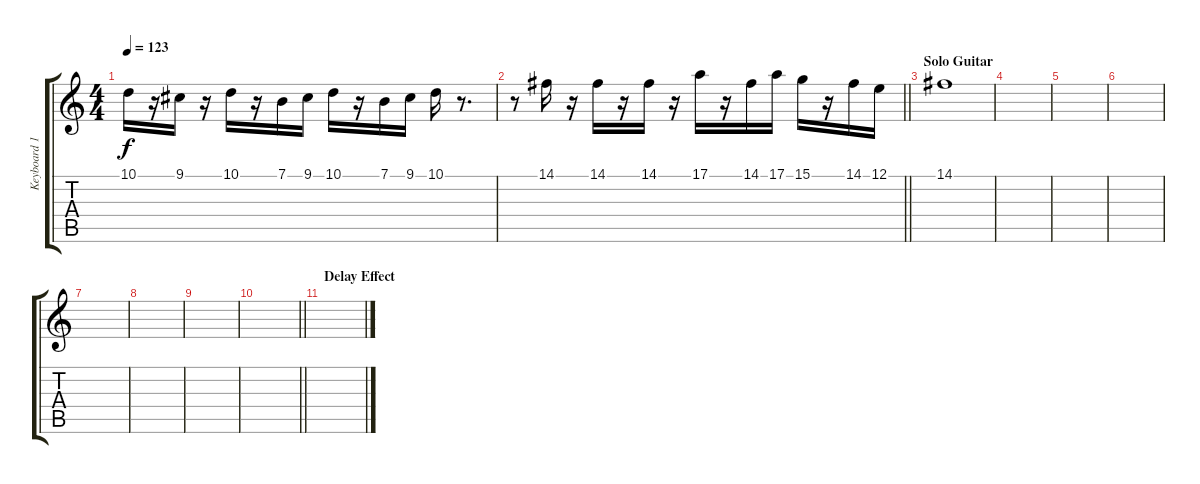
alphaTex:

\track ("Keyboard 1" "Keyboard 1") {instrument stringensemble1}
\staff {score tabs}
\tuning (E4 B3 G3 D3 A2 E2) {hide}
\ts (4 4)
\tempo 123
\clef g2
\ks c
10.1.16{dy f} r.16 9.1.16 r.16 10.1.16 r.16 7.1.16 9.1.16 10.1.16 r.16 7.1.16 9.1.16 10.1.16 r.8{d} |
\barLineRight lightlight
r.8 14.1.16 r.16 14.1.16 r.16 14.1.16 r.16 17.1.16 r.16 14.1.16 17.1.16 15.1.16 r.16 14.1.16 12.1.16 |
\section ("" "Solo Guitar")
14.1.1 |
|
|
|
|
|
|
\barLineRight lightlight
|
\section ("" "Delay Effect")
